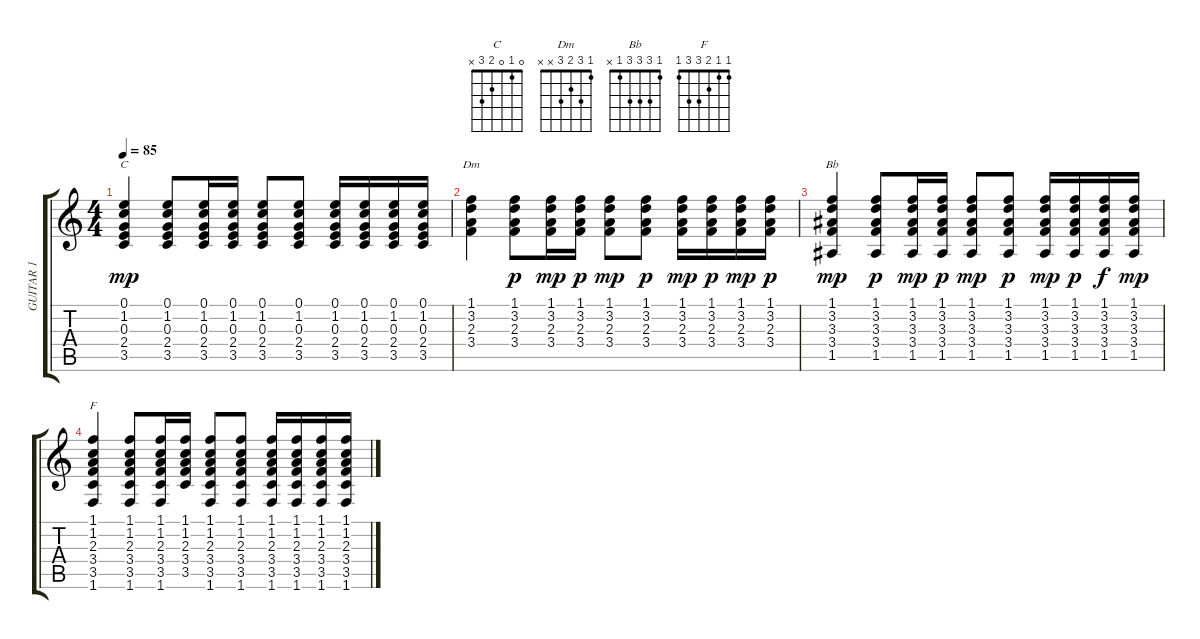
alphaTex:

\track ("GUITAR 1" "GUITAR 1") {instrument acousticguitarsteel}
\staff {score tabs}
\tuning (E4 B3 G3 D3 A2 E2) {hide}
\chord ("C" 0 1 0 2 3 x)
\chord ("Dm" 1 3 2 3 x x)
\chord ("Bb" 1 3 3 3 1 x)
\chord ("F" 1 1 2 3 3 1)
\ts (4 4)
\tempo 85
\clef g2
\ks c
(0.1 1.2 0.3 2.4 3.5).4{ch "C" dy mp} (0.1 1.2 0.3 2.4 3.5).8 (0.1 1.2 0.3 2.4 3.5).16 (0.1 1.2 0.3 2.4 3.5).16 (0.1 1.2 0.3 2.4 3.5).8 (0.1 1.2 0.3 2.4 3.5).8 (0.1 1.2 0.3 2.4 3.5).16 (0.1 1.2 0.3 2.4 3.5).16 (0.1 1.2 0.3 2.4 3.5).16 (0.1 1.2 0.3 2.4 3.5).16 |
(1.1 3.2 2.3 3.4).4{ch "Dm"} (1.1 3.2 2.3 3.4).8{dy p} (1.1 3.2 2.3 3.4).16{dy mp} (1.1 3.2 2.3 3.4).16{dy p} (1.1 3.2 2.3 3.4).8{dy mp} (1.1 3.2 2.3 3.4).8{dy p} (1.1 3.2 2.3 3.4).16{dy mp} (1.1 3.2 2.3 3.4).16{dy p} (1.1 3.2 2.3 3.4).16{dy mp} (1.1 3.2 2.3 3.4).16{dy p} |
(1.1 3.2 3.3 3.4 1.5).4{ch "Bb" dy mp volume 0} (1.1 3.2 3.3 3.4 1.5).8{dy p} (1.1 3.2 3.3 3.4 1.5).16{dy mp} (1.1 3.2 3.3 3.4 1.5).16{dy p} (1.1 3.2 3.3 3.4 1.5).8{dy mp} (1.1 3.2 3.3 3.4 1.5).8{dy p} (1.1 3.2 3.3 3.4 1.5).16{dy mp} (1.1 3.2 3.3 3.4 1.5).16{dy p} (1.1 3.2 3.3 3.4 1.5).16{dy f} (1.1 3.2 3.3 3.4 1.5).16{dy mp} |
(1.1 1.2 2.3 3.4 3.5 1.6).4{ch "F"} (1.1 1.2 2.3 3.4 3.5 1.6).8 (1.1 1.2 2.3 3.4 3.5 1.6).16 (1.1 1.2 2.3 3.4 3.5).16 (1.1 1.2 2.3 3.4 3.5 1.6).8 (1.1 1.2 2.3 3.4 3.5 1.6).8 (1.1 1.2 2.3 3.4 3.5 1.6).16 (1.1 1.2 2.3 3.4 3.5 1.6).16 (1.1 1.2 2.3 3.4 3.5 1.6).16 (1.1 1.2 2.3 3.4 3.5 1.6).16
